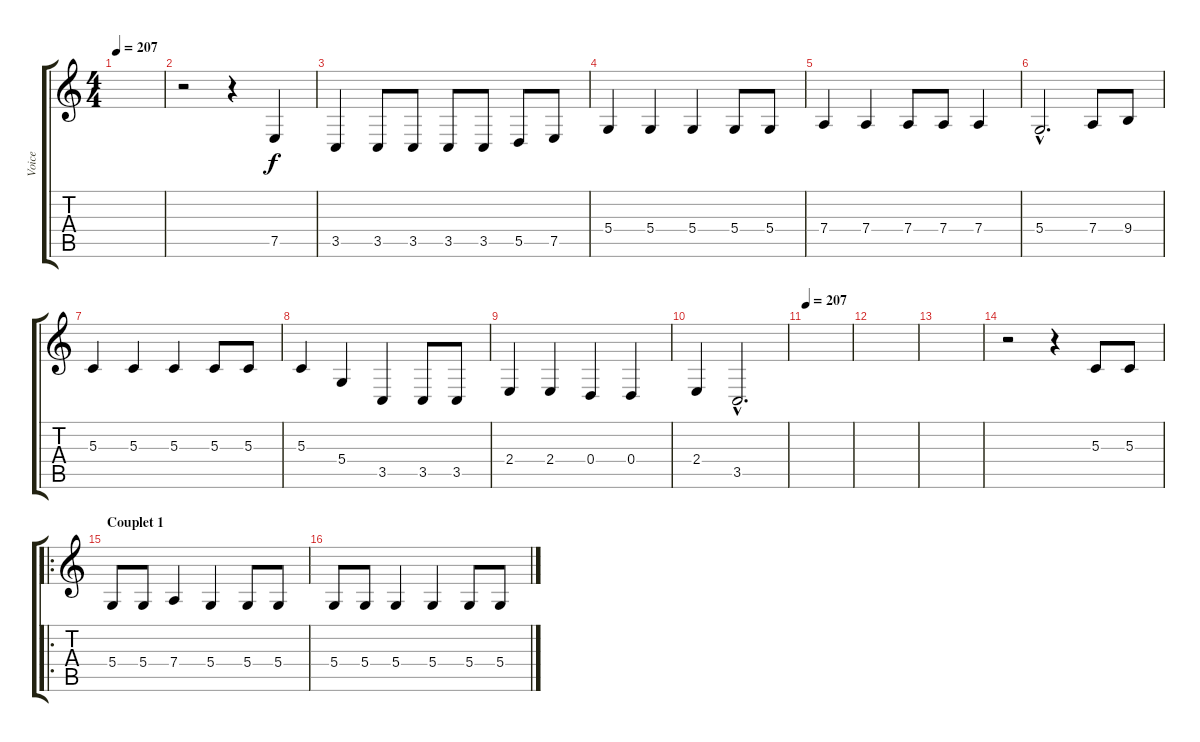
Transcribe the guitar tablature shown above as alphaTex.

\track ("Voice" "Voice") {instrument voiceoohs}
\staff {score tabs}
\tuning (E4 B3 G3 D3 A2 E2) {hide}
\ts (4 4)
\tempo 207
\tempo 130
\tempo 207
\clef g2
\ks c
|
r.2 r.4 7.5.4 |
3.5.4 3.5.8 3.5.8 3.5.8 3.5.8 5.5.8 7.5.8 |
5.4.4 5.4.4 5.4.4 5.4.8 5.4.8 |
7.4.4 7.4.4 7.4.8 7.4.8 7.4.4 |
5.4{hac}.2{d} 7.4.8 9.4.8 |
5.3.4 5.3.4 5.3.4 5.3.8 5.3.8 |
5.3.4 5.4.4 3.5.4 3.5.8 3.5.8 |
2.4.4 2.4.4 0.4.4 0.4.4 |
2.4.4 3.5{hac}.2{d} |
\tempo 207
|
|
|
r.2 r.4 5.3.8 5.3.8 |
\ro
\section ("" "Couplet 1")
5.4.8 5.4.8 7.4.4 5.4.4 5.4.8 5.4.8 |
5.4.8 5.4.8 5.4.4 5.4.4 5.4.8 5.4.8
